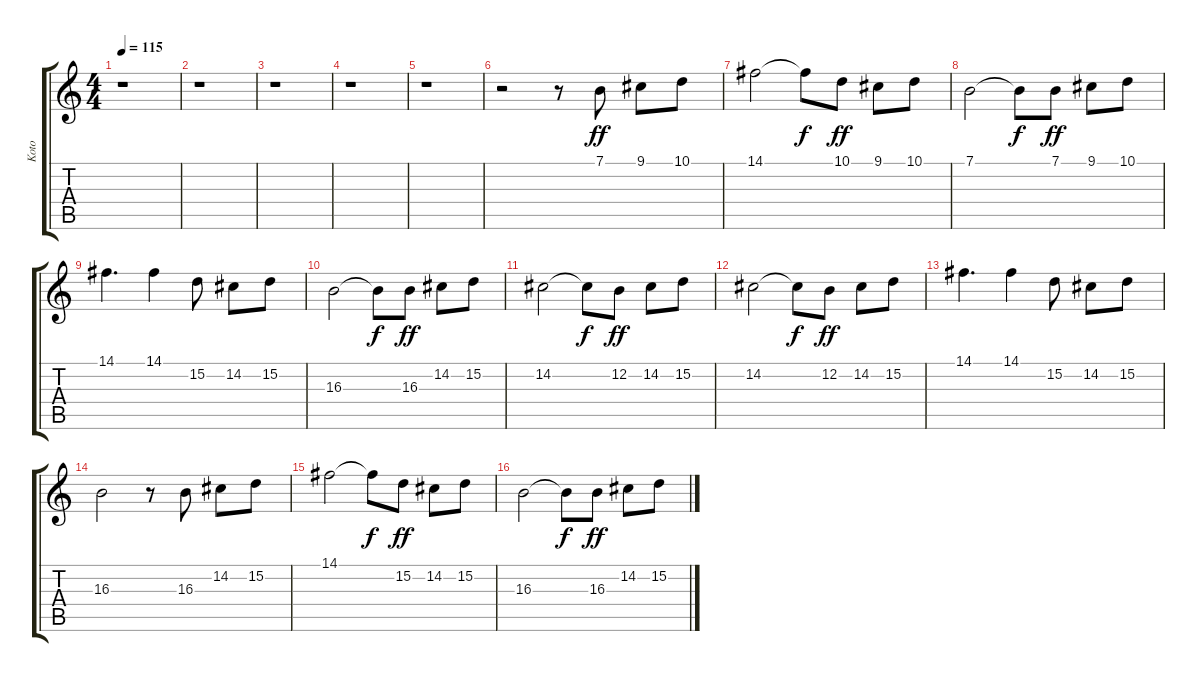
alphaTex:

\track ("Koto                " "Koto      ") {instrument koto}
\staff {score tabs}
\tuning (E4 B3 G3 D3 A2 E2) {hide}
\ts (4 4)
\tempo 115
\clef g2
\ks c
r.1{dy ff instrument koto} |
r.1 |
r.1 |
r.1 |
r.1 |
r.2 r.8 7.1.8 9.1.8 10.1.8 |
14.1.2 14.1{t}.8{dy f} 10.1.8{dy ff} 9.1.8 10.1.8 |
7.1.2 7.1{t}.8{dy f} 7.1.8{dy ff} 9.1.8 10.1.8 |
14.1.4{d} 14.1.4 15.2.8 14.2.8 15.2.8 |
16.3.2 16.3{t}.8{dy f} 16.3.8{dy ff} 14.2.8 15.2.8 |
14.2.2 14.2{t}.8{dy f} 12.2.8{dy ff} 14.2.8 15.2.8 |
14.2.2 14.2{t}.8{dy f} 12.2.8{dy ff} 14.2.8 15.2.8 |
14.1.4{d} 14.1.4 15.2.8 14.2.8 15.2.8 |
16.3.2 r.8 16.3.8 14.2.8 15.2.8 |
14.1.2 14.1{t}.8{dy f} 15.2.8{dy ff} 14.2.8 15.2.8 |
16.3.2 16.3{t}.8{dy f} 16.3.8{dy ff} 14.2.8 15.2.8
